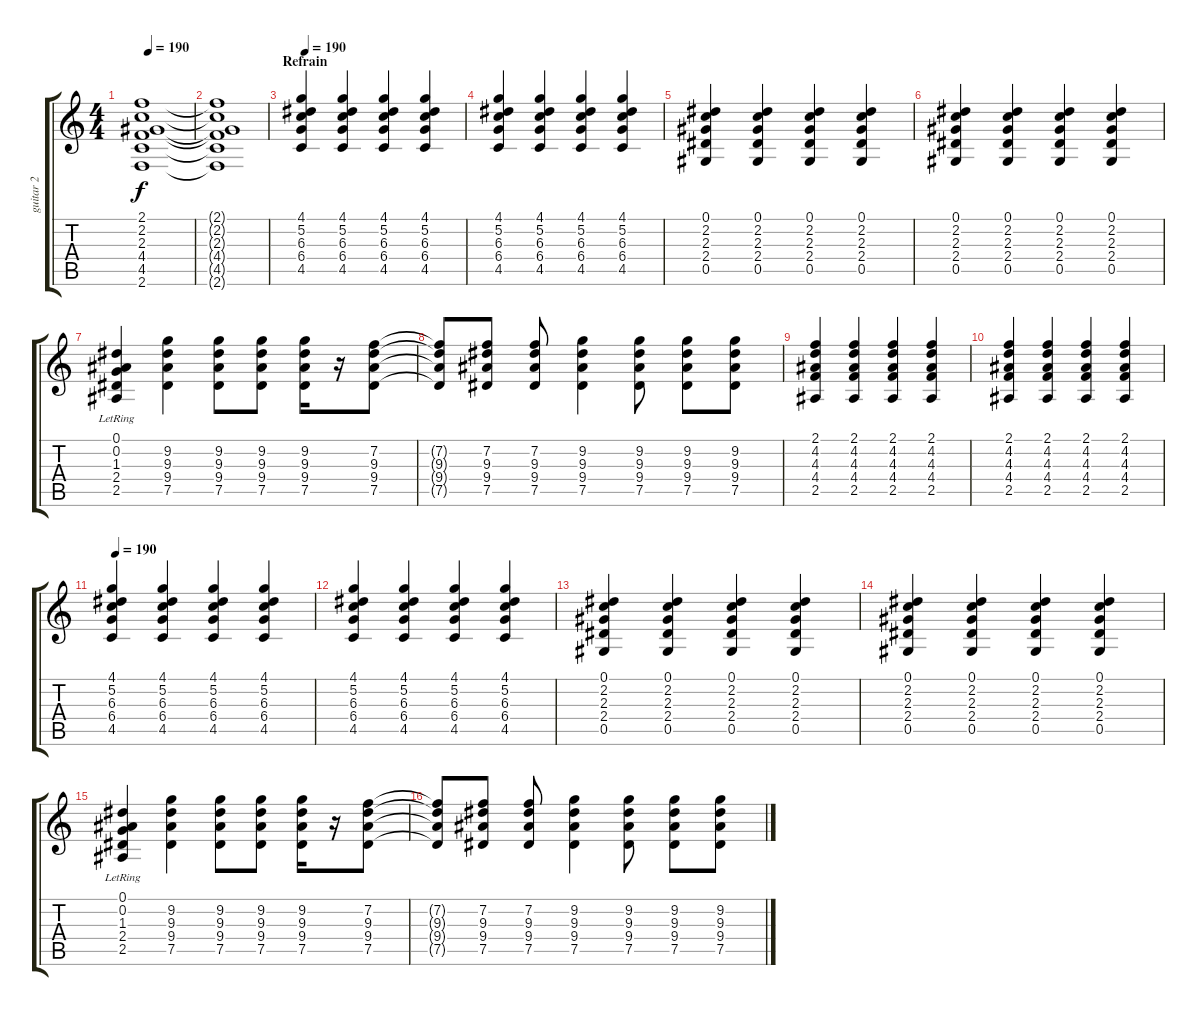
\track ("guitar 2" "guitar 2") {instrument distortionguitar}
\staff {score tabs}
\tuning (Eb4 Bb3 Gb3 Db3 Ab2 Eb2) {hide}
\ts (4 4)
\tempo 190
\clef g2
\ks c
(2.1{t} 2.2{t} 2.3{t} 4.4{t} 4.5{t} 2.6{t}).1{dy f} |
(2.1{t} 2.2{t} 2.3{t} 4.4{t} 4.5{t} 2.6{t}).1 |
\section ("" "Refrain")
\tempo 190
(4.1 5.2 6.3 6.4 4.5).4{volume 13} (4.1 5.2 6.3 6.4 4.5).4 (4.1 5.2 6.3 6.4 4.5).4 (4.1 5.2 6.3 6.4 4.5).4 |
(4.1 5.2 6.3 6.4 4.5).4 (4.1 5.2 6.3 6.4 4.5).4 (4.1 5.2 6.3 6.4 4.5).4 (4.1 5.2 6.3 6.4 4.5).4 |
(0.1 2.2 2.3 2.4 0.5).4 (0.1 2.2 2.3 2.4 0.5).4 (0.1 2.2 2.3 2.4 0.5).4 (0.1 2.2 2.3 2.4 0.5).4 |
(0.1 2.2 2.3 2.4 0.5).4 (0.1 2.2 2.3 2.4 0.5).4 (0.1 2.2 2.3 2.4 0.5).4 (0.1 2.2 2.3 2.4 0.5).4 |
(0.1{lr} 0.2 1.3 2.4 2.5).4 (9.2 9.3 9.4 7.5).4{instrument overdrivenguitar} (9.2 9.3 9.4 7.5).8 (9.2 9.3 9.4 7.5).8 (9.2 9.3 9.4 7.5).16 r.16 (7.2 9.3 9.4 7.5).8 |
(7.2{t} 9.3{t} 9.4{t} 7.5{t}).8 (7.2 9.3 9.4 7.5).8 (7.2 9.3 9.4 7.5).8 (9.2 9.3 9.4 7.5).4 (9.2 9.3 9.4 7.5).8 (9.2 9.3 9.4 7.5).8 (9.2 9.3 9.4 7.5).8 |
(2.1 4.2 4.3 4.4 2.5).4{instrument distortionguitar} (2.1 4.2 4.3 4.4 2.5).4 (2.1 4.2 4.3 4.4 2.5).4 (2.1 4.2 4.3 4.4 2.5).4 |
(2.1 4.2 4.3 4.4 2.5).4 (2.1 4.2 4.3 4.4 2.5).4 (2.1 4.2 4.3 4.4 2.5).4 (2.1 4.2 4.3 4.4 2.5).4 |
\tempo 190
(4.1 5.2 6.3 6.4 4.5).4 (4.1 5.2 6.3 6.4 4.5).4 (4.1 5.2 6.3 6.4 4.5).4 (4.1 5.2 6.3 6.4 4.5).4 |
(4.1 5.2 6.3 6.4 4.5).4 (4.1 5.2 6.3 6.4 4.5).4 (4.1 5.2 6.3 6.4 4.5).4 (4.1 5.2 6.3 6.4 4.5).4 |
(0.1 2.2 2.3 2.4 0.5).4 (0.1 2.2 2.3 2.4 0.5).4 (0.1 2.2 2.3 2.4 0.5).4 (0.1 2.2 2.3 2.4 0.5).4 |
(0.1 2.2 2.3 2.4 0.5).4 (0.1 2.2 2.3 2.4 0.5).4 (0.1 2.2 2.3 2.4 0.5).4 (0.1 2.2 2.3 2.4 0.5).4 |
(0.1{lr} 0.2 1.3 2.4 2.5).4 (9.2 9.3 9.4 7.5).4{instrument overdrivenguitar} (9.2 9.3 9.4 7.5).8 (9.2 9.3 9.4 7.5).8 (9.2 9.3 9.4 7.5).16 r.16 (7.2 9.3 9.4 7.5).8 |
(7.2{t} 9.3{t} 9.4{t} 7.5{t}).8 (7.2 9.3 9.4 7.5).8 (7.2 9.3 9.4 7.5).8 (9.2 9.3 9.4 7.5).4 (9.2 9.3 9.4 7.5).8 (9.2 9.3 9.4 7.5).8 (9.2 9.3 9.4 7.5).8
